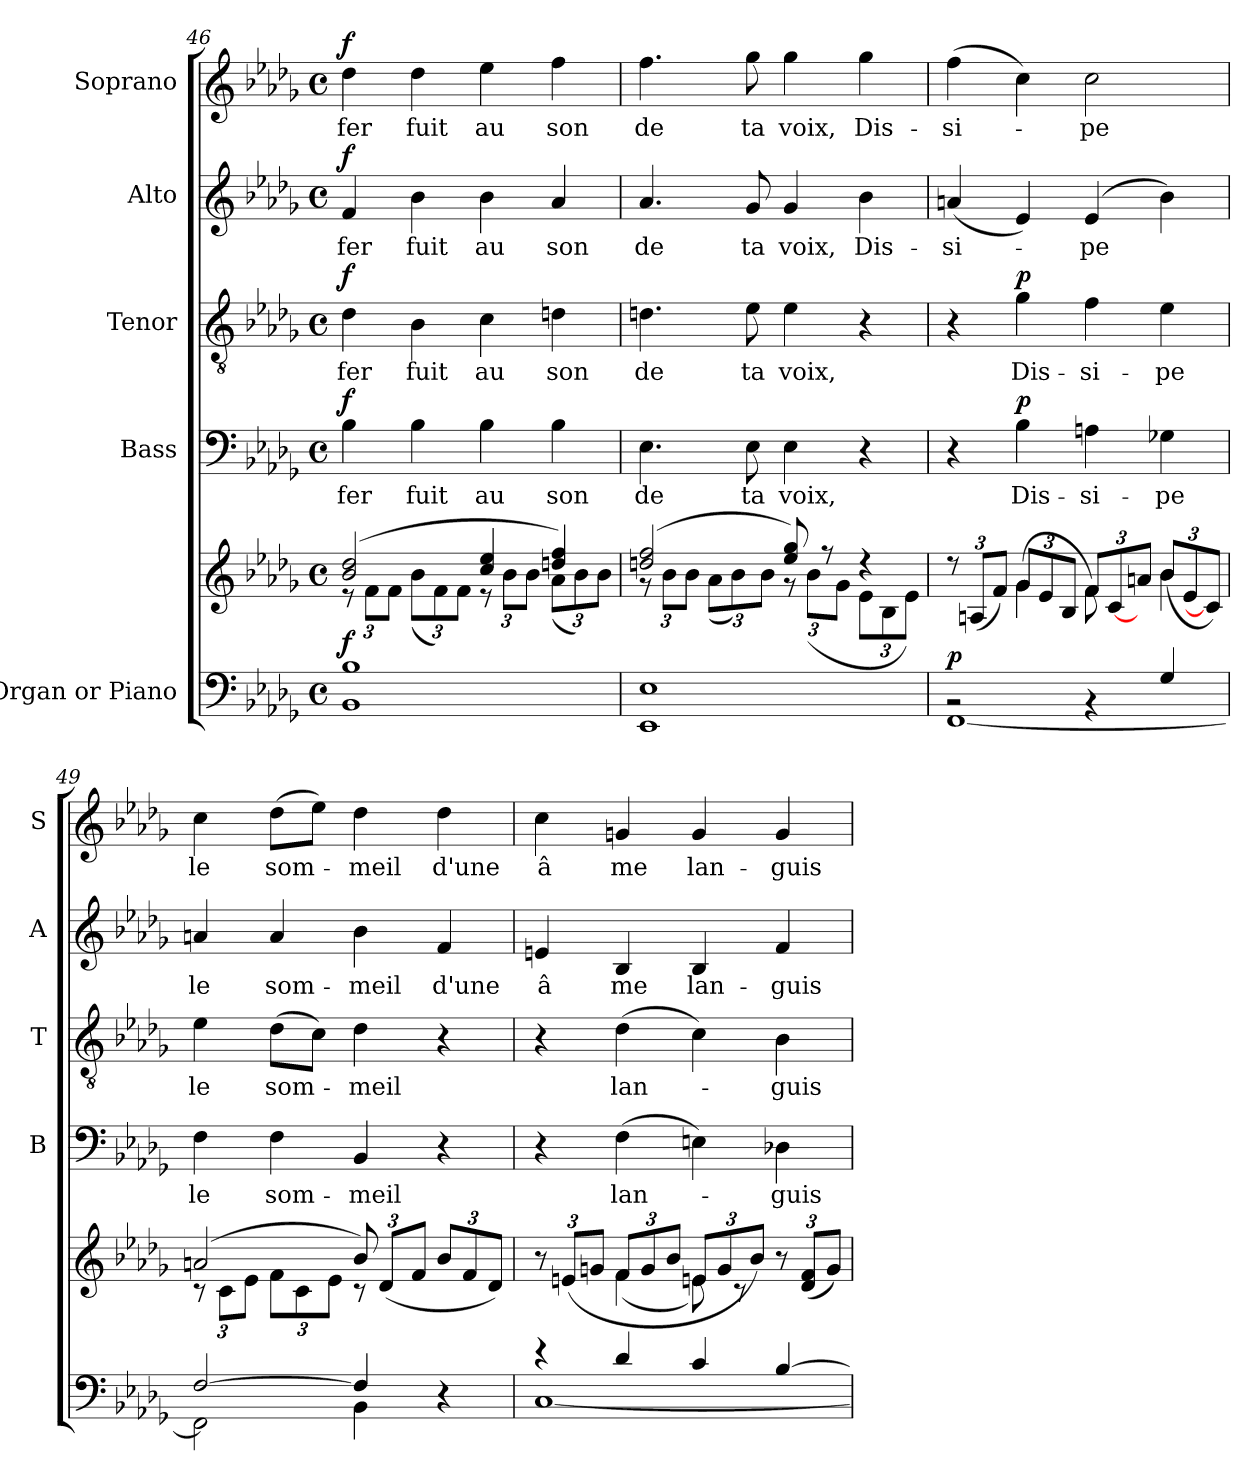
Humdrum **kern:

**kern	**kern	**dynam	**kern	**text	**dynam	**kern	**text	**dynam	**kern	**text	**dynam	**kern	**text	**dynam
*part5	*part5	*part5	*part4	*part4	*part4	*part3	*part3	*part3	*part2	*part2	*part2	*part1	*part1	*part1
*staff6	*staff5	*staff5/6	*staff4	*staff4	*staff4	*staff3	*staff3	*staff3	*staff2	*staff2	*staff2	*staff1	*staff1	*staff1
*I"Organ or Piano	*	*	*I"Bass	*	*	*I"Tenor	*	*	*I"Alto	*	*	*I"Soprano	*	*
*	*	*	*I'B	*	*	*I'T	*	*	*I'A	*	*	*I'S	*	*
!!LO:LB:g=z
*clefF4	*clefG2	*	*clefF4	*	*	*clefGv2	*	*	*clefG2	*	*	*clefG2	*	*
*k[b-e-a-d-g-]	*k[b-e-a-d-g-]	*	*k[b-e-a-d-g-]	*	*	*k[b-e-a-d-g-]	*	*	*k[b-e-a-d-g-]	*	*	*k[b-e-a-d-g-]	*	*
*M4/4	*M4/4	*	*M4/4	*	*	*M4/4	*	*	*M4/4	*	*	*M4/4	*	*
*met(c)	*met(c)	*	*met(c)	*	*	*met(c)	*	*	*met(c)	*	*	*met(c)	*	*
=46	=46	=46	=46	=46	=46	=46	=46	=46	=46	=46	=46	=46	=46	=46
*	*^	*	*	*	*	*	*	*	*	*	*	*	*	*
*	*	*Xbrackettup	*	*	*	*	*	*	*	*	*	*	*	*	*
!	!	!	!LO:DY:a=2	!	!LO:LY:b	!LO:DY:a	!	!LO:LY:b	!LO:DY:a	!	!LO:LY:b	!LO:DY:a	!	!LO:LY:b	!LO:DY:a
1BB- 1B-	(>2b-/ 2dd-/	12r	f	4B-\	fer	f	4d-\	fer	f	4f/	-fer	f	4dd-\	-fer	f
.	.	12f\L	.	.	.	.	.	.	.	.	.	.	.	.	.
.	.	12f\J	.	.	.	.	.	.	.	.	.	.	.	.	.
!	!	!	!	!	!LO:LY:b	!	!	!LO:LY:b	!	!	!LO:LY:b	!	!	!LO:LY:b	!
.	.	(>12b-\L	.	4B-\	fuit	.	4B-\	fuit	.	4b-\	fuit	.	4dd-\	fuit	.
.	.	12f\)	.	.	.	.	.	.	.	.	.	.	.	.	.
.	.	12f\J	.	.	.	.	.	.	.	.	.	.	.	.	.
!	!	!	!	!	!LO:LY:b	!	!	!LO:LY:b	!	!	!LO:LY:b	!	!	!LO:LY:b	!
.	4cc/ 4ee-/	12r	.	4B-\	au	.	4c\	au	.	4b-\	au	.	4ee-\	au	.
.	.	12b-\L	.	.	.	.	.	.	.	.	.	.	.	.	.
.	.	12b-\J	.	.	.	.	.	.	.	.	.	.	.	.	.
!	!	!	!	!	!LO:LY:b	!	!	!LO:LY:b	!	!	!LO:LY:b	!	!	!LO:LY:b	!
.	4ddn/ 4ff/)	(<12a-\L	.	4B-\	son	.	4dn\	son	.	4a-/	son	.	4ff\	son	.
.	.	12b-\)	.	.	.	.	.	.	.	.	.	.	.	.	.
.	.	12b-\J	.	.	.	.	.	.	.	.	.	.	.	.	.
=47	=47	=47	=47	=47	=47	=47	=47	=47	=47	=47	=47	=47	=47	=47	=47
!	!	!	!	!	!LO:LY:b	!	!	!LO:LY:b	!	!	!LO:LY:b	!	!	!LO:LY:b	!
1EE- 1E-	(>2ddn/ 2ff/	12r	.	4.E-\	de	.	4.dn\	de	.	4.a-/	de	.	4.ff\	de	.
.	.	12b-\L	.	.	.	.	.	.	.	.	.	.	.	.	.
.	.	12b-\J	.	.	.	.	.	.	.	.	.	.	.	.	.
.	.	(>12a-\L	.	.	.	.	.	.	.	.	.	.	.	.	.
.	.	12b-\)	.	.	.	.	.	.	.	.	.	.	.	.	.
!	!	!	!	!	!LO:LY:b	!	!	!LO:LY:b	!	!	!LO:LY:b	!	!	!LO:LY:b	!
.	.	.	.	8E-\	ta	.	8e-\	ta	.	8g-/	ta	.	8gg-\	ta	.
.	.	12b-\J	.	.	.	.	.	.	.	.	.	.	.	.	.
!	!	!	!	!	!LO:LY:b	!	!	!LO:LY:b	!	!	!LO:LY:b	!	!	!LO:LY:b	!
.	8ee-/ 8gg-/)	12r	.	4E-\	voix,	.	4e-\	voix,	.	4g-/	voix,	.	4gg-\	voix,	.
!	!	!	!LO:DY:b	!	!	!	!	!	!	!	!	!	!	!	!
!	!	!	!LO:DY:n=1:b	!	!	!	!	!	!	!	!	!	!	!	!
.	.	(<12b-\L	p other-dynamics	.	.	.	.	.	.	.	.	.	.	.	.
.	8r	.	.	.	.	.	.	.	.	.	.	.	.	.	.
.	.	12g-\J	.	.	.	.	.	.	.	.	.	.	.	.	.
!	!	!	!	!	!	!	!	!	!	!	!LO:LY:b	!LO:DY:a	!	!LO:LY:b	!
!	!	!	!	!	!	!	!	!	!	!	!	!LO:DY:n=1:a	!	!	!LO:DY:a
!	!	!	!	!	!	!	!	!	!	!	!	!	!	!	!LO:DY:n=1:a
.	4r	12e-\L	.	4r	.	.	4r	.	.	4b-\	Dis-	p other-dynamics	4gg-\	Dis-	p other-dynamics
.	.	12B-\	.	.	.	.	.	.	.	.	.	.	.	.	.
.	.	12e-\J)	.	.	.	.	.	.	.	.	.	.	.	.	.
=48	=48	=48	=48	=48	=48	=48	=48	=48	=48	=48	=48	=48	=48	=48	=48
*^	*	*	*	*	*	*	*	*	*	*	*	*	*	*	*
!	!	!	!	!LO:DY:a=2	!	!	!	!	!	!	!	!LO:LY:b	!	!	!LO:LY:b	!
2rBB	[1FF	4ryy	12rdd	p	4r	.	.	4r	.	.	(<4an/	-si-	.	(>4ff\	-si-	.
.	.	.	(>12An/L	.	.	.	.	.	.	.	.	.	.	.	.	.
.	.	.	12f/J)	.	.	.	.	.	.	.	.	.	.	.	.	.
!	!	!	!	!	!	!LO:LY:b	!LO:DY:a	!	!LO:LY:b	!LO:DY:a	!	!	!	!	!	!
.	.	(<4g-\	12g-/L	.	4B-\	Dis-	p	4g-\	Dis-	p	4e-/)	.	.	4cc\)	.	.
.	.	.	12e-/	.	.	.	.	.	.	.	.	.	.	.	.	.
.	.	.	12B-/J	.	.	.	.	.	.	.	.	.	.	.	.	.
!	!	!	!	!	!	!LO:LY:b	!	!	!LO:LY:b	!	!	!LO:LY:b	!	!	!LO:LY:b	!
4rBB	.	8f\)	12f/L	.	4An\	-si-	.	4f\	-si-	.	(>4e-/	-pe	.	2cc\	-pe	.
.	.	.	[12c/	.	.	.	.	.	.	.	.	.	.	.	.	.
.	.	8ryy	.	.	.	.	.	.	.	.	.	.	.	.	.	.
.	.	.	12an/J	.	.	.	.	.	.	.	.	.	.	.	.	.
!	!	!	!	!	!	!LO:LY:b	!	!	!LO:LY:b	!	!	!	!	!	!	!
4G-/	.	4b-\	(>12b-/L	.	4G-X\	-pe	.	4e-\	-pe	.	4b-\)	.	.	.	.	.
.	.	.	12e-/	.	.	.	.	.	.	.	.	.	.	.	.	.
.	.	.	12c/J])	.	.	.	.	.	.	.	.	.	.	.	.	.
!!LO:PB:g=z
=49	=49	=49	=49	=49	=49	=49	=49	=49	=49	=49	=49	=49	=49	=49	=49	=49
!	!	!	!	!	!	!LO:LY:b	!	!	!LO:LY:b	!	!	!LO:LY:b	!	!	!LO:LY:b	!
[2F/	2FF\]	(>2an/	12r	.	4F\	le	.	4e-\	le	.	4an/	le	.	4cc\	le	.
.	.	.	12c\L	.	.	.	.	.	.	.	.	.	.	.	.	.
.	.	.	12e-\J	.	.	.	.	.	.	.	.	.	.	.	.	.
!	!	!	!	!	!	!LO:LY:b	!	!	!LO:LY:b	!	!	!LO:LY:b	!	!	!LO:LY:b	!
.	.	.	12f\L	.	4F\	som-	.	(>8d-\L	som-	.	4a/	som-	.	(>8dd-\L	som-	.
.	.	.	12c\	.	.	.	.	.	.	.	.	.	.	.	.	.
.	.	.	.	.	.	.	.	8c\J)	.	.	.	.	.	8ee-\J)	.	.
.	.	.	12e-\J	.	.	.	.	.	.	.	.	.	.	.	.	.
!	!	!	!	!	!	!LO:LY:b	!	!	!LO:LY:b	!	!	!LO:LY:b	!	!	!LO:LY:b	!
4F/]	4BB-\	8b-/)	12r	.	4BB-/	-meil	.	4d-\	-meil	.	4b-\	-meil	.	4dd-\	-meil	.
.	.	.	(<12d-/L	.	.	.	.	.	.	.	.	.	.	.	.	.
.	.	8ryy	.	.	.	.	.	.	.	.	.	.	.	.	.	.
.	.	.	12f/J	.	.	.	.	.	.	.	.	.	.	.	.	.
!	!	!	!	!	!	!	!	!	!	!	!	!LO:LY:b	!	!	!LO:LY:b	!
4r	4ryy	4ryy	12b-/L	.	4r	.	.	4r	.	.	4f/	d'une	.	4dd-\	d'une	.
.	.	.	12f/	.	.	.	.	.	.	.	.	.	.	.	.	.
.	.	.	12d-/J)	.	.	.	.	.	.	.	.	.	.	.	.	.
=50	=50	=50	=50	=50	=50	=50	=50	=50	=50	=50	=50	=50	=50	=50	=50	=50
!	!	!	!	!	!	!	!	!	!	!	!	!LO:LY:b	!	!	!LO:LY:b	!
4r	[1C	12r	4ryy	.	4r	.	.	4r	.	.	4en/	â	.	4cc\	â	.
.	.	(>12en/L	.	.	.	.	.	.	.	.	.	.	.	.	.	.
.	.	12gn/J	.	.	.	.	.	.	.	.	.	.	.	.	.	.
!	!	!	!	!	!	!LO:LY:b	!	!	!LO:LY:b	!	!	!LO:LY:b	!	!	!LO:LY:b	!
4d-/	.	12f/L	(<4f\	.	(>4F\	lan-	.	(>4d-\	lan-	.	4B-/	me	.	4gn/	me	.
.	.	12g/	.	.	.	.	.	.	.	.	.	.	.	.	.	.
.	.	12b-/J	.	.	.	.	.	.	.	.	.	.	.	.	.	.
!	!	!	!	!	!	!	!	!	!	!	!	!LO:LY:b	!	!	!LO:LY:b	!
4c/	.	12en/L	8e\)	.	4En\)	.	.	4c\)	.	.	4B-/	lan-	.	4g/	lan-	.
.	.	12g/	.	.	.	.	.	.	.	.	.	.	.	.	.	.
.	.	.	8r	.	.	.	.	.	.	.	.	.	.	.	.	.
.	.	12b-/J)	.	.	.	.	.	.	.	.	.	.	.	.	.	.
!	!	!	!	!	!	!LO:LY:b	!	!	!LO:LY:b	!	!	!LO:LY:b	!	!	!LO:LY:b	!
[4B-/	.	12r	4ryy	.	4D-X\	-guis-	.	4B-\	-guis-	.	4f/	-guis-	.	4g/	-guis-	.
.	.	(<12d-/ 12f/L	.	.	.	.	.	.	.	.	.	.	.	.	.	.
.	.	12g/J)	.	.	.	.	.	.	.	.	.	.	.	.	.	.
*v	*v	*	*	*	*	*	*	*	*	*	*	*	*	*	*	*
*	*v	*v	*	*	*	*	*	*	*	*	*	*	*	*	*
=	=	=	=	=	=	=	=	=	=	=	=	=	=	=
*-	*-	*-	*-	*-	*-	*-	*-	*-	*-	*-	*-	*-	*-	*-
